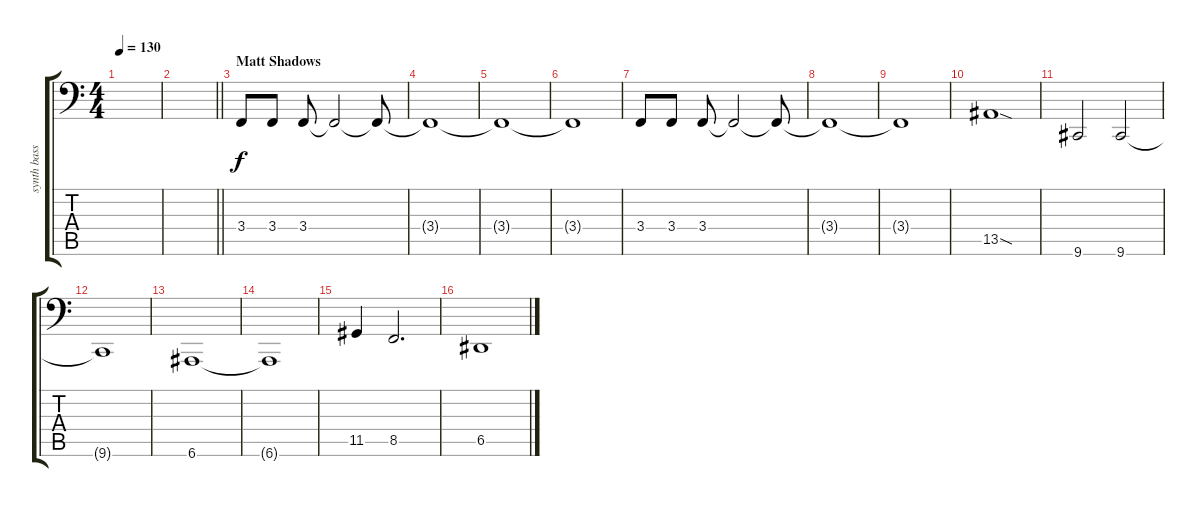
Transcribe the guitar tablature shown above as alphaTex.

\track ("synth bass" "synth bass") {instrument lead8bassandlead}
\staff {score tabs}
\tuning (E3 B2 G2 D2 A1 E1) {hide}
\ts (4 4)
\tempo 130
\clef f4
\ks c
|
\barLineRight lightlight
|
\section ("" "Matt Shadows")
3.4.8{volume 13 balance 8 instrument electricbassfinger} 3.4.8 3.4.8 3.4{t}.2 3.4{t}.8 |
3.4{t}.1 |
3.4{t}.1{volume 0} |
3.4{t}.1 |
3.4.8{volume 13 balance 8 instrument electricbassfinger} 3.4.8 3.4.8 3.4{t}.2 3.4{t}.8 |
3.4{t}.1 |
3.4{t}.1 |
13.5{sod}.1 |
9.6.2{volume 8} 9.6.2 |
9.6{t}.1 |
6.6.1 |
6.6{t}.1 |
11.5.4 8.5.2{d} |
6.5.1
